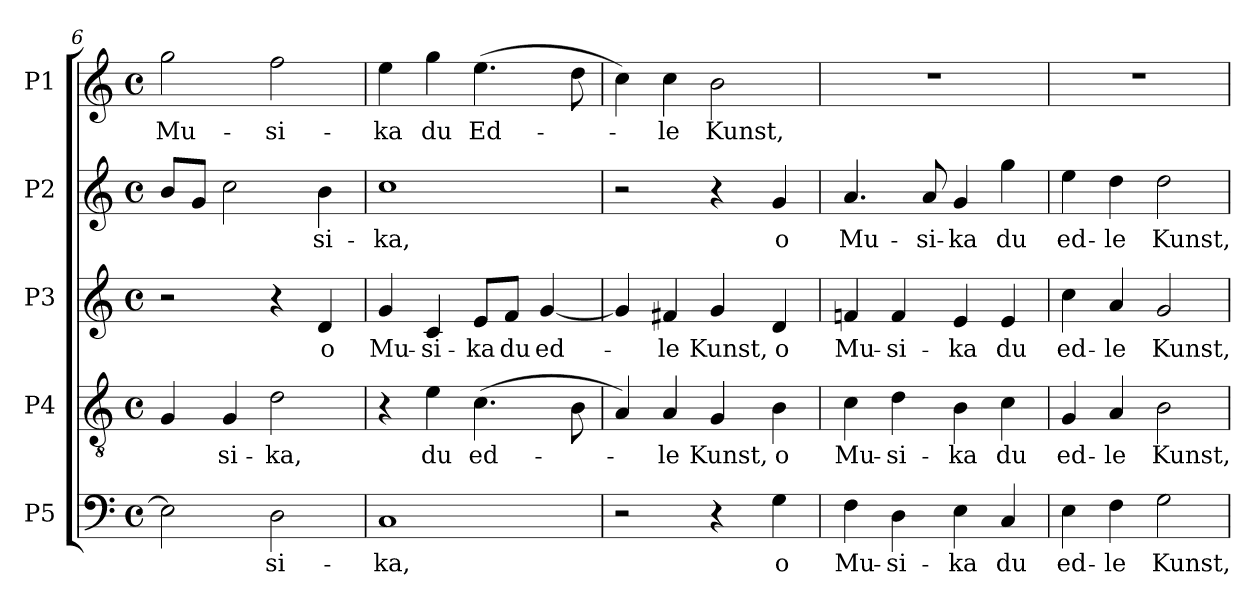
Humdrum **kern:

**kern	**text	**kern	**text	**kern	**text	**kern	**text	**kern	**text
*part5	*part5	*part4	*part4	*part3	*part3	*part2	*part2	*part1	*part1
*staff5	*staff5	*staff4	*staff4	*staff3	*staff3	*staff2	*staff2	*staff1	*staff1
*I"P5	*	*I"P4	*	*I"P3	*	*I"P2	*	*I"P1	*
!!LO:LB:g=z
*clefF4	*	*clefGv2	*	*clefG2	*	*clefG2	*	*clefG2	*
*	*	*ITrd7c12	*	*	*	*	*	*	*
*k[]	*	*k[]	*	*k[]	*	*k[]	*	*k[]	*
*C:	*	*C:	*	*C:	*	*C:	*	*C:	*
*M4/4	*	*M4/4	*	*M4/4	*	*M4/4	*	*M4/4	*
*met(c)	*	*met(c)	*	*met(c)	*	*met(c)	*	*met(c)	*
=6	=6	=6	=6	=6	=6	=6	=6	=6	=6
!	!	!	!	!	!	!	!	!	!LO:LY:b:color=#000000
2Ei\]	.	4GGi/	.	2r	.	8bi/L	.	2ggi\	Mu-
.	.	.	.	.	.	8gi/J	.	.	.
!	!	!	!LO:LY:b:color=#000000	!	!	!	!	!	!
.	.	4GGi/	-si-	.	.	2cci\	.	.	.
!	!LO:LY:b:color=#000000	!	!	!	!	!	!	!	!
!	!	!	!LO:LY:b:color=#000000	!	!	!	!	!	!
!	!	!	!	!	!	!	!	!	!LO:LY:b:color=#000000
2Di\	-si-	2Di\	-ka,	4r	.	.	.	2ffi\	-si-
!	!	!	!	!	!LO:LY:b:color=#000000	!	!	!	!
!	!	!	!	!	!	!	!LO:LY:b:color=#000000	!	!
.	.	.	.	4di/	o	4bi\	-si-	.	.
=7	=7	=7	=7	=7	=7	=7	=7	=7	=7
!	!LO:LY:b:color=#000000	!	!	!	!	!	!	!	!
!	!	!	!	!	!LO:LY:b:color=#000000	!	!	!	!
!	!	!	!	!	!	!	!LO:LY:b:color=#000000	!	!
!	!	!	!	!	!	!	!	!	!LO:LY:b:color=#000000
1Ci	-ka,	4r	.	4gi/	Mu-	1cci	-ka,	4eei\	-ka
!	!	!	!LO:LY:b:color=#000000	!	!	!	!	!	!
!	!	!	!	!	!LO:LY:b:color=#000000	!	!	!	!
!	!	!	!	!	!	!	!	!	!LO:LY:b:color=#000000
.	.	4Ei\	du	4ci/	-si-	.	.	4ggi\	du
!	!	!	!LO:LY:b:color=#000000	!	!	!	!	!	!
!	!	!	!	!	!LO:LY:b:color=#000000	!	!	!	!
!	!	!	!	!	!	!	!	!	!LO:LY:b:color=#000000
.	.	(4.Ci\	ed-	8ei/L	-ka	.	.	(4.eei\	Ed-
!	!	!	!	!	!LO:LY:b:color=#000000	!	!	!	!
.	.	.	.	8fi/J	du	.	.	.	.
!	!	!	!	!	!LO:LY:b:color=#000000	!	!	!	!
.	.	.	.	[<4gi/	ed-	.	.	.	.
.	.	8BBi\	.	.	.	.	.	8ddi\	.
=8	=8	=8	=8	=8	=8	=8	=8	=8	=8
2r	.	4AAi/)	.	4gi/]	.	2r	.	4cci\)	.
!	!	!	!LO:LY:b:color=#000000	!	!	!	!	!	!
!	!	!	!	!	!LO:LY:b:color=#000000	!	!	!	!
!	!	!	!	!	!	!	!	!	!LO:LY:b:color=#000000
.	.	4AAi/	-le	4f#Xi/	-le	.	.	4cci\	-le
!	!	!	!LO:LY:b:color=#000000	!	!	!	!	!	!
!	!	!	!	!	!LO:LY:b:color=#000000	!	!	!	!
!	!	!	!	!	!	!	!	!	!LO:LY:b:color=#000000
4r	.	4GGi/	Kunst,	4gi/	Kunst,	4r	.	2bi\	Kunst,
!	!LO:LY:b:color=#000000	!	!	!	!	!	!	!	!
!	!	!	!LO:LY:b:color=#000000	!	!	!	!	!	!
!	!	!	!	!	!LO:LY:b:color=#000000	!	!	!	!
!	!	!	!	!	!	!	!LO:LY:b:color=#000000	!	!
4Gi\	o	4BBi\	o	4di/	o	4gi/	o	.	.
=9	=9	=9	=9	=9	=9	=9	=9	=9	=9
!	!LO:LY:b:color=#000000	!	!	!	!	!	!	!	!
!	!	!	!LO:LY:b:color=#000000	!	!	!	!	!	!
!	!	!	!	!	!LO:LY:b:color=#000000	!	!	!	!
!	!	!	!	!	!	!	!LO:LY:b:color=#000000	!	!
4Fi\	Mu-	4Ci\	Mu-	4fni/	Mu-	4.ai/	Mu-	1r	.
!	!LO:LY:b:color=#000000	!	!	!	!	!	!	!	!
!	!	!	!LO:LY:b:color=#000000	!	!	!	!	!	!
!	!	!	!	!	!LO:LY:b:color=#000000	!	!	!	!
4Di\	-si-	4Di\	-si-	4fi/	-si-	.	.	.	.
!	!	!	!	!	!	!	!LO:LY:b:color=#000000	!	!
.	.	.	.	.	.	8ai/	-si-	.	.
!	!LO:LY:b:color=#000000	!	!	!	!	!	!	!	!
!	!	!	!LO:LY:b:color=#000000	!	!	!	!	!	!
!	!	!	!	!	!LO:LY:b:color=#000000	!	!	!	!
!	!	!	!	!	!	!	!LO:LY:b:color=#000000	!	!
4Ei\	-ka	4BBi\	-ka	4ei/	-ka	4gi/	-ka	.	.
!	!LO:LY:b:color=#000000	!	!	!	!	!	!	!	!
!	!	!	!LO:LY:b:color=#000000	!	!	!	!	!	!
!	!	!	!	!	!LO:LY:b:color=#000000	!	!	!	!
!	!	!	!	!	!	!	!LO:LY:b:color=#000000	!	!
4Ci/	du	4Ci\	du	4ei/	du	4ggi\	du	.	.
=10	=10	=10	=10	=10	=10	=10	=10	=10	=10
!	!LO:LY:b:color=#000000	!	!	!	!	!	!	!	!
!	!	!	!LO:LY:b:color=#000000	!	!	!	!	!	!
!	!	!	!	!	!LO:LY:b:color=#000000	!	!	!	!
!	!	!	!	!	!	!	!LO:LY:b:color=#000000	!	!
4Ei\	ed-	4GGi/	ed-	4cci\	ed-	4eei\	ed-	1r	.
!	!LO:LY:b:color=#000000	!	!	!	!	!	!	!	!
!	!	!	!LO:LY:b:color=#000000	!	!	!	!	!	!
!	!	!	!	!	!LO:LY:b:color=#000000	!	!	!	!
!	!	!	!	!	!	!	!LO:LY:b:color=#000000	!	!
4Fi\	-le	4AAi/	-le	4ai/	-le	4ddi\	-le	.	.
!	!LO:LY:b:color=#000000	!	!	!	!	!	!	!	!
!	!	!	!LO:LY:b:color=#000000	!	!	!	!	!	!
!	!	!	!	!	!LO:LY:b:color=#000000	!	!	!	!
!	!	!	!	!	!	!	!LO:LY:b:color=#000000	!	!
2Gi\	Kunst,	2BBi\	Kunst,	2gi/	Kunst,	2ddi\	Kunst,	.	.
=	=	=	=	=	=	=	=	=	=
*-	*-	*-	*-	*-	*-	*-	*-	*-	*-
